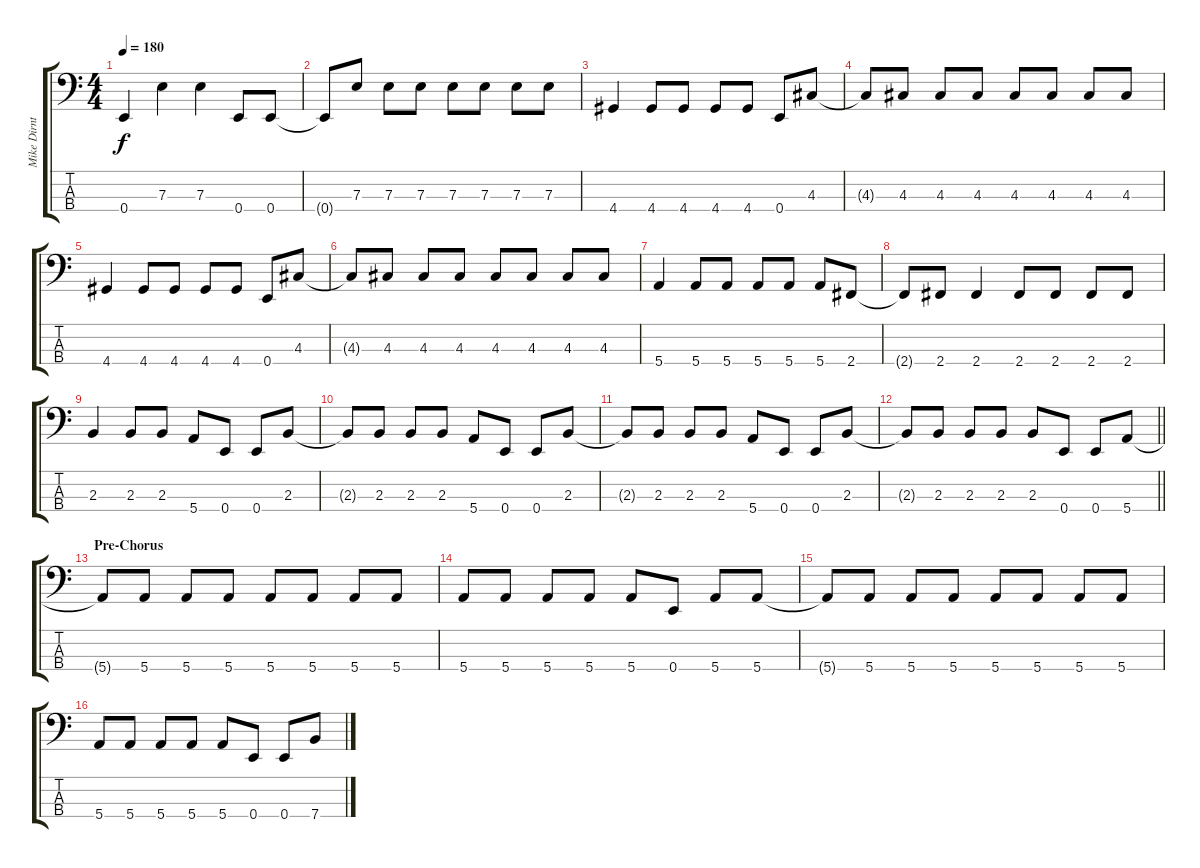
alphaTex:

\track ("Mike Dirnt (Bass)" "Mike Dirnt") {instrument electricbasspick}
\staff {score tabs}
\tuning (G2 D2 A1 E1) {hide}
\ts (4 4)
\tempo 180
\clef f4
\ks c
0.4.4{dy f} 7.3.4 7.3.4 0.4.8 0.4.8 |
0.4{t}.8 7.3.8 7.3.8 7.3.8 7.3.8 7.3.8 7.3.8 7.3.8 |
4.4.4 4.4.8 4.4.8 4.4.8 4.4.8 0.4.8 4.3.8 |
4.3{t}.8 4.3.8 4.3.8 4.3.8 4.3.8 4.3.8 4.3.8 4.3.8 |
4.4.4 4.4.8 4.4.8 4.4.8 4.4.8 0.4.8 4.3.8 |
4.3{t}.8 4.3.8 4.3.8 4.3.8 4.3.8 4.3.8 4.3.8 4.3.8 |
5.4.4 5.4.8 5.4.8 5.4.8 5.4.8 5.4.8 2.4.8 |
2.4{t}.8 2.4.8 2.4.4 2.4.8 2.4.8 2.4.8 2.4.8 |
2.3.4 2.3.8 2.3.8 5.4.8 0.4.8 0.4.8 2.3.8 |
2.3{t}.8 2.3.8 2.3.8 2.3.8 5.4.8 0.4.8 0.4.8 2.3.8 |
2.3{t}.8 2.3.8 2.3.8 2.3.8 5.4.8 0.4.8 0.4.8 2.3.8 |
\barLineRight lightlight
2.3{t}.8 2.3.8 2.3.8 2.3.8 2.3.8 0.4.8 0.4.8 5.4.8 |
\section ("" "Pre-Chorus")
5.4{t}.8 5.4.8 5.4.8 5.4.8 5.4.8 5.4.8 5.4.8 5.4.8 |
5.4.8 5.4.8 5.4.8 5.4.8 5.4.8 0.4.8 5.4.8 5.4.8 |
5.4{t}.8 5.4.8 5.4.8 5.4.8 5.4.8 5.4.8 5.4.8 5.4.8 |
5.4.8 5.4.8 5.4.8 5.4.8 5.4.8 0.4.8 0.4.8 7.4.8
